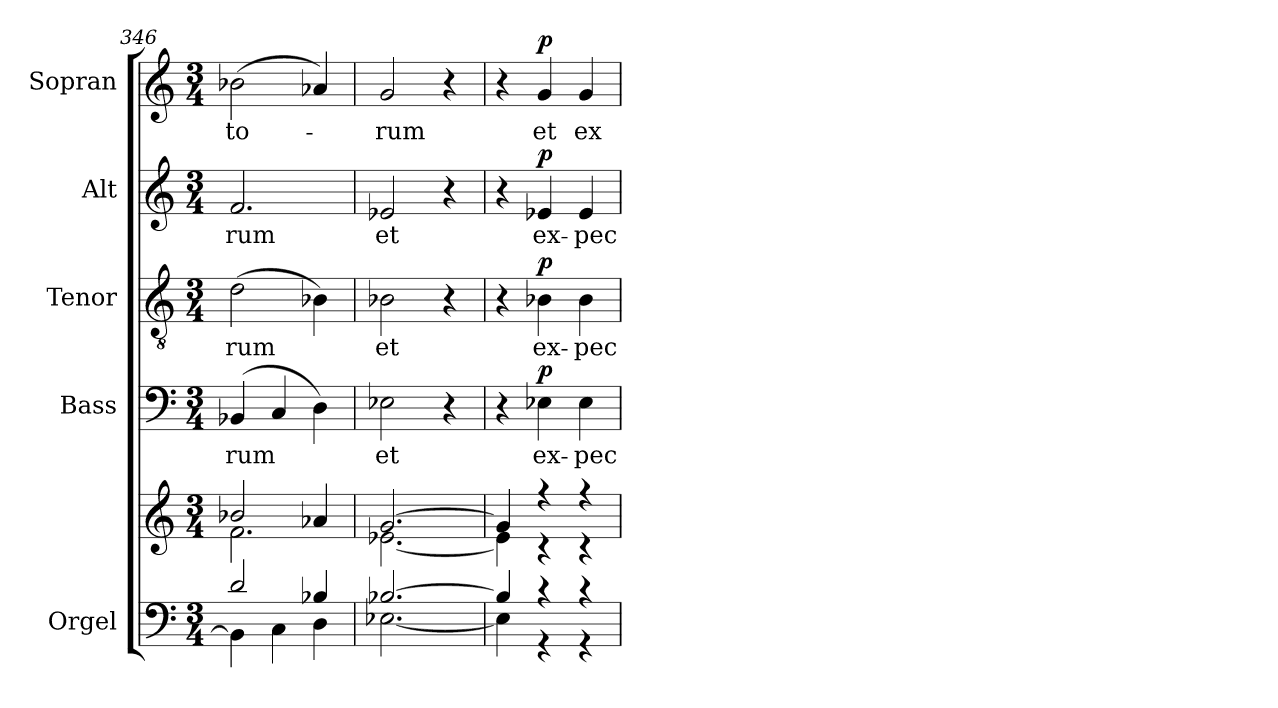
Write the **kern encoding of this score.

**kern	**kern	**kern	**text	**dynam	**kern	**text	**dynam	**kern	**text	**dynam	**kern	**text	**dynam
*part5	*part5	*part4	*part4	*part4	*part3	*part3	*part3	*part2	*part2	*part2	*part1	*part1	*part1
*staff6	*staff5	*staff4	*staff4	*staff4	*staff3	*staff3	*staff3	*staff2	*staff2	*staff2	*staff1	*staff1	*staff1
*I"Orgel	*	*I"Bass	*	*	*I"Tenor	*	*	*I"Alt	*	*	*I"Sopran	*	*
*I'Org.	*	*I'B.	*	*	*I'T.	*	*	*I'A.	*	*	*I'S.	*	*
*clefF4	*clefG2	*clefF4	*	*	*clefGv2	*	*	*clefG2	*	*	*clefG2	*	*
*k[]	*k[]	*k[]	*	*	*k[]	*	*	*k[]	*	*	*k[]	*	*
*C:	*C:	*C:	*	*	*C:	*	*	*C:	*	*	*C:	*	*
*M3/4	*M3/4	*M3/4	*	*	*M3/4	*	*	*M3/4	*	*	*M3/4	*	*
=346	=346	=346	=346	=346	=346	=346	=346	=346	=346	=346	=346	=346	=346
*^	*^	*	*	*	*	*	*	*	*	*	*	*	*
!	!	!	!	!	!LO:LY:b	!	!	!LO:LY:b	!	!	!LO:LY:b	!	!	!LO:LY:b	!
2d/	4BB-\]	2b-X/	2.f\	(4BB-X/	-rum	.	(>2d\	-rum	.	2.f/	-rum	.	(>2b-X\	-to-	.
.	4C\	.	.	4C/	.	.	.	.	.	.	.	.	.	.	.
4B-X/	4D\	4a-X/	.	4D\)	.	.	4B-X\)	.	.	.	.	.	4a-X/)	.	.
=347	=347	=347	=347	=347	=347	=347	=347	=347	=347	=347	=347	=347	=347	=347	=347
!	!	!	!	!	!LO:LY:b	!	!	!LO:LY:b	!	!	!LO:LY:b	!	!	!LO:LY:b	!
[>2.B-X/	[<2.E-X\	[>2.g/	[<2.e-X\	2E-X\	et	.	2B-X\	et	.	2e-X/	et	.	2g/	-rum	.
.	.	.	.	4r	.	.	4r	.	.	4r	.	.	4r	.	.
=348	=348	=348	=348	=348	=348	=348	=348	=348	=348	=348	=348	=348	=348	=348	=348
4B-/]	4E-\]	4g/]	4e-\]	4r	.	.	4r	.	.	4r	.	.	4r	.	.
!	!	!	!	!	!LO:LY:b	!LO:DY:a	!	!LO:LY:b	!LO:DY:a	!	!LO:LY:b	!LO:DY:a	!	!LO:LY:b	!LO:DY:a
4r	4r	4r	4r	4E-X\	ex-	p	4B-X\	ex-	p	4e-X/	ex-	p	4g/	et	p
!	!	!	!	!	!LO:LY:b	!	!	!LO:LY:b	!	!	!LO:LY:b	!	!	!LO:LY:b	!
4r	4r	4r	4r	4E-\	-pec-	.	4B-\	-pec-	.	4e-/	-pec-	.	4g/	ex	.
*v	*v	*	*	*	*	*	*	*	*	*	*	*	*	*	*
*	*v	*v	*	*	*	*	*	*	*	*	*	*	*	*
=	=	=	=	=	=	=	=	=	=	=	=	=	=
*-	*-	*-	*-	*-	*-	*-	*-	*-	*-	*-	*-	*-	*-
